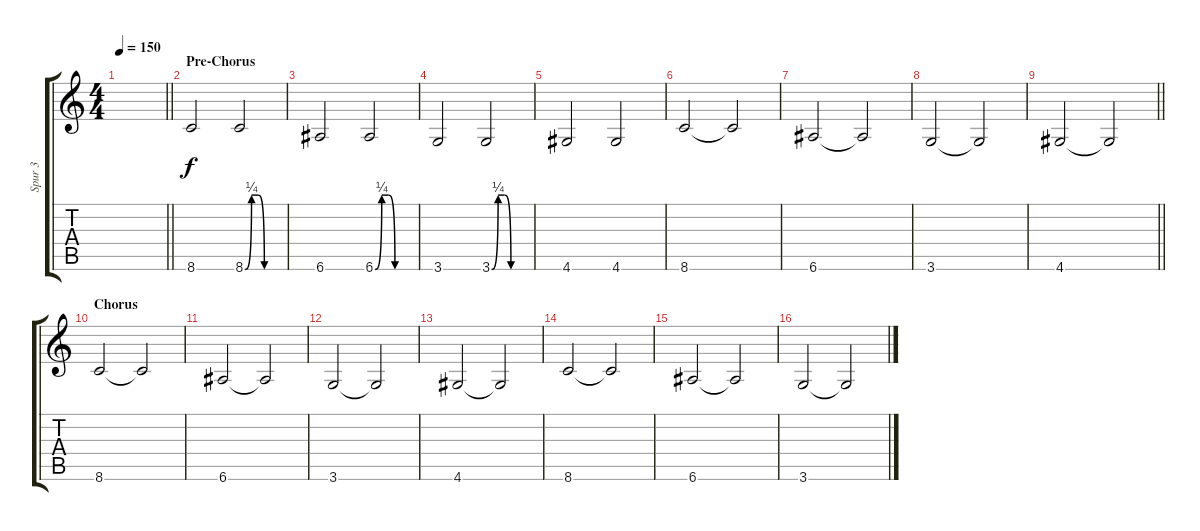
\track ("Spur 3" "Spur 3") {instrument electricbasspick}
\staff {score tabs}
\tuning (E4 B3 G3 D3 A2 E2) {hide}
\ts (4 4)
\tempo 150
\clef g2
\barLineRight lightlight
\ks c
|
\section ("" "Pre-Chorus")
8.6.2 8.6{be (custom 0 0 10 1 20 1 30 0 60 0)}.2 |
6.6.2 6.6{be (custom 0 0 10 1 20 1 30 0 60 0)}.2 |
3.6.2 3.6{be (custom 0 0 10 1 20 1 30 0 60 0)}.2 |
4.6.2 4.6.2 |
8.6.2 8.6{t}.2 |
6.6.2 6.6{t}.2 |
3.6.2 3.6{t}.2 |
\barLineRight lightlight
4.6.2 4.6{t}.2 |
\section ("" "Chorus")
8.6.2 8.6{t}.2 |
6.6.2 6.6{t}.2 |
3.6.2 3.6{t}.2 |
4.6.2 4.6{t}.2 |
8.6.2 8.6{t}.2 |
6.6.2 6.6{t}.2 |
3.6.2 3.6{t}.2
